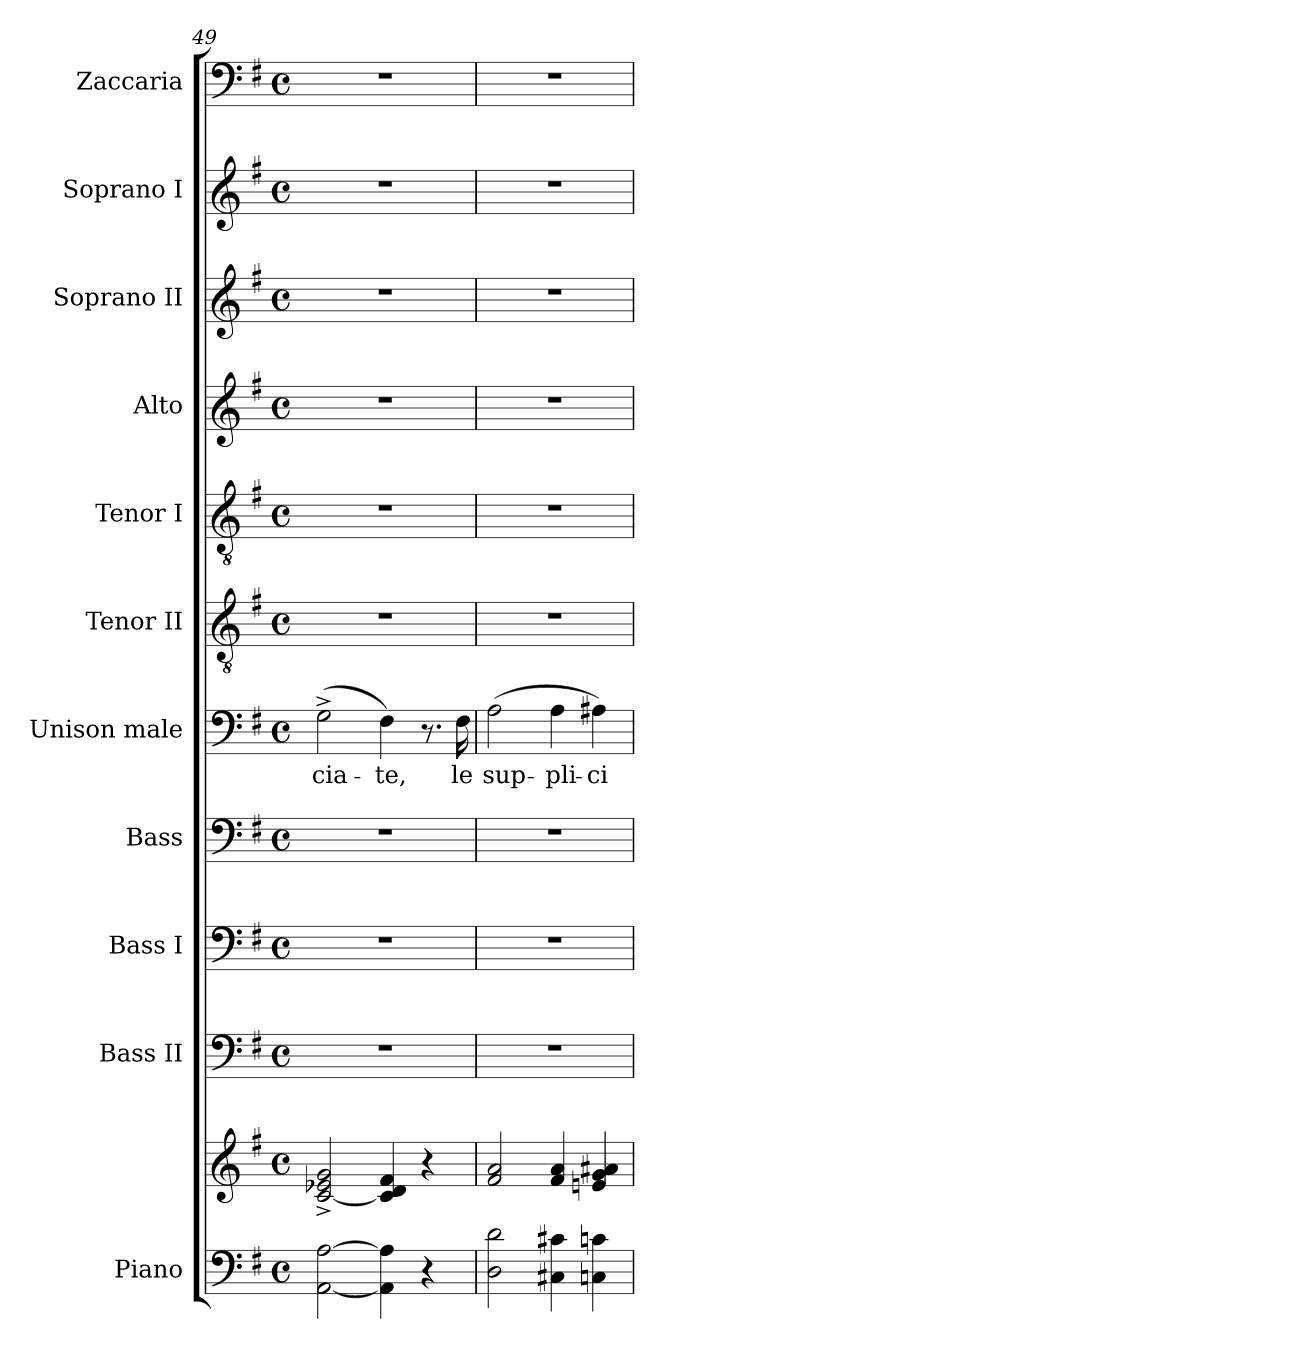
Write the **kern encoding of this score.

**kern	**kern	**kern	**kern	**kern	**kern	**text	**kern	**kern	**kern	**kern	**kern	**kern
*part11	*part11	*part10	*part9	*part8	*part7	*part7	*part6	*part5	*part4	*part3	*part2	*part1
*staff12	*staff11	*staff10	*staff9	*staff8	*staff7	*staff7	*staff6	*staff5	*staff4	*staff3	*staff2	*staff1
*I"Piano	*	*I"Bass II	*I"Bass I	*I"Bass	*I"Unison male	*	*I"Tenor II	*I"Tenor I	*I"Alto	*I"Soprano II	*I"Soprano I	*I"Zaccaria
*I'Pno.	*	*I'B.II	*I'B.I	*I'B.	*I'Uni.m	*	*I'T.II	*I'T.I	*I'A.	*I'S.II	*I'S.I	*I'Zac.
*clefF4	*clefG2	*clefF4	*clefF4	*clefF4	*clefF4	*	*clefGv2	*clefGv2	*clefG2	*clefG2	*clefG2	*clefF4
*k[f#]	*k[f#]	*k[f#]	*k[f#]	*k[f#]	*k[f#]	*	*k[f#]	*k[f#]	*k[f#]	*k[f#]	*k[f#]	*k[f#]
*M4/4	*M4/4	*M4/4	*M4/4	*M4/4	*M4/4	*	*M4/4	*M4/4	*M4/4	*M4/4	*M4/4	*M4/4
*met(c)	*met(c)	*met(c)	*met(c)	*met(c)	*met(c)	*	*met(c)	*met(c)	*met(c)	*met(c)	*met(c)	*met(c)
=49	=49	=49	=49	=49	=49	=49	=49	=49	=49	=49	=49	=49
!	!	!	!	!	!	!LO:LY:b	!	!	!	!	!	!
[2AA\ [2A\	[2c/^ 2e-X/^ 2g/^	1r	1r	1r	(>2G^\	-cia-	1r	1r	1r	1r	1r	1r
!	!	!	!	!	!	!LO:LY:b	!	!	!	!	!	!
4AA\] 4A\]	4c/] 4d/ 4f#/	.	.	.	4F#\)	-te,	.	.	.	.	.	.
4r	4r	.	.	.	8.r	.	.	.	.	.	.	.
!	!	!	!	!	!	!LO:LY:b	!	!	!	!	!	!
.	.	.	.	.	16F#\	le	.	.	.	.	.	.
=50	=50	=50	=50	=50	=50	=50	=50	=50	=50	=50	=50	=50
!	!	!	!	!	!	!LO:LY:b	!	!	!	!	!	!
2D\ 2d\	2f#/ 2a/	1r	1r	1r	(>2A\	sup-	1r	1r	1r	1r	1r	1r
!	!	!	!	!	!	!LO:LY:b	!	!	!	!	!	!
4C#X\ 4c#X\	4f#/ 4a/	.	.	.	4A\	-pli-	.	.	.	.	.	.
!	!	!	!	!	!	!LO:LY:b	!	!	!	!	!	!
4Cn\ 4cn\	4en/ 4g/ 4a#X/	.	.	.	4A#X\)	-ci	.	.	.	.	.	.
=	=	=	=	=	=	=	=	=	=	=	=	=
*-	*-	*-	*-	*-	*-	*-	*-	*-	*-	*-	*-	*-
